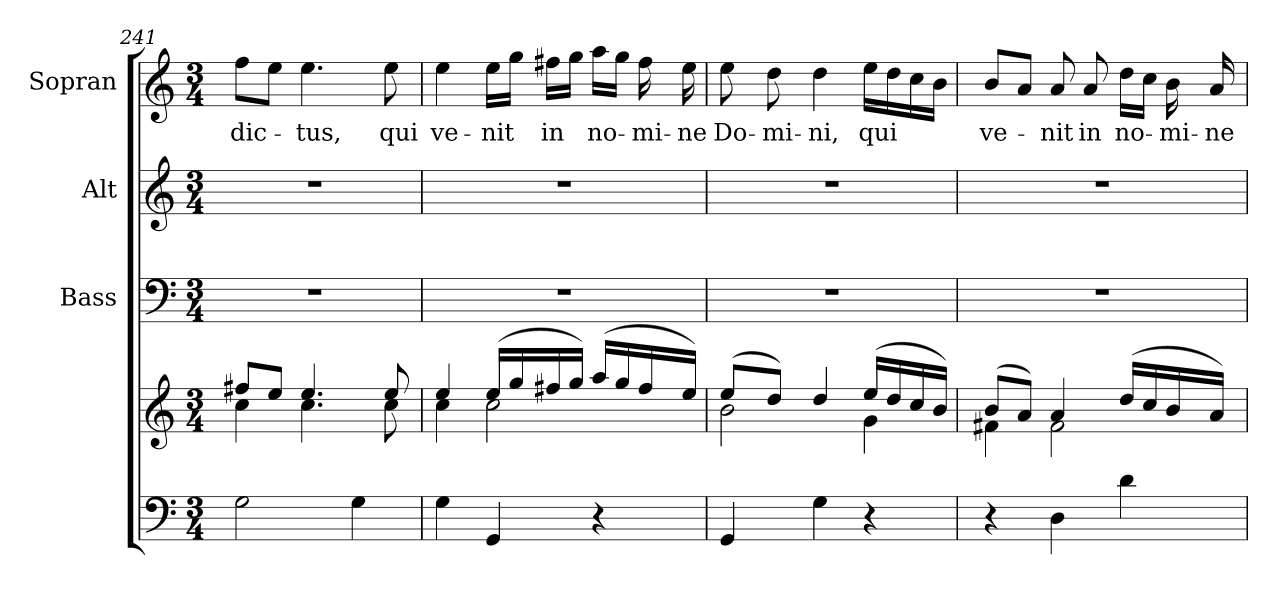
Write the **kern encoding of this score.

**kern	**kern	**kern	**kern	**kern	**text
*part4	*part4	*part3	*part2	*part1	*part1
*staff5	*staff4	*staff3	*staff2	*staff1	*staff1
*	*	*I"Bass	*I"Alt	*I"Sopran	*
*	*	*I'B.	*I'A.	*I'S.	*
*clefF4	*clefG2	*clefF4	*clefG2	*clefG2	*
*k[]	*k[]	*k[]	*k[]	*k[]	*
*C:	*C:	*C:	*C:	*C:	*
*M3/4	*M3/4	*M3/4	*M3/4	*M3/4	*
=241	=241	=241	=241	=241	=241
*	*^	*	*	*	*
!	!	!	!	!	!	!LO:LY:b
2G\	8ff#X/L	4cc\	2.r	2.r	8ff\L	-dic-
.	8ee/J	.	.	.	8ee\J	.
!	!	!	!	!	!	!LO:LY:b
.	4.ee/	4.cc\	.	.	4.ee\	-tus,
4G\	.	.	.	.	.	.
!	!	!	!	!	!	!LO:LY:b
.	8ee/	8cc\	.	.	8ee\	qui
=242	=242	=242	=242	=242	=242	=242
!	!	!	!	!	!	!LO:LY:b
4G\	4ee/	4cc\	2.r	2.r	4ee\	ve-
!	!	!	!	!	!	!LO:LY:b
4GG/	(>16ee/LL	2cc\	.	.	16ee\LL	-nit
.	16gg/	.	.	.	16gg\JJ	.
!	!	!	!	!	!	!LO:LY:b
.	16ff#X/	.	.	.	16ff#X\LL	in
.	16gg/JJ)	.	.	.	16gg\JJ	.
!	!	!	!	!	!	!LO:LY:b
4r	(>16aa/LL	.	.	.	16aa\LL	no-
.	16gg/	.	.	.	16gg\JJ	.
!	!	!	!	!	!	!LO:LY:b
.	16ff#/	.	.	.	16ff#\	-mi-
!	!	!	!	!	!	!LO:LY:b
.	16ee/JJ)	.	.	.	16ee\	-ne
=243	=243	=243	=243	=243	=243	=243
!	!	!	!	!	!	!LO:LY:b
4GG/	(>8ee/L	2b\	2.r	2.r	8ee\	Do-
!	!	!	!	!	!	!LO:LY:b
.	8dd/J)	.	.	.	8dd\	-mi-
!	!	!	!	!	!	!LO:LY:b
4G\	4dd/	.	.	.	4dd\	-ni,
!	!	!	!	!	!	!LO:LY:b
4r	(>16ee/LL	4g\	.	.	16ee\LL	qui
.	16dd/	.	.	.	16dd\	.
.	16cc/	.	.	.	16cc\	.
.	16b/JJ)	.	.	.	16b\JJ	.
!!LO:LB:g=z
=244	=244	=244	=244	=244	=244	=244
!	!	!	!	!	!	!LO:LY:b
4r	(>8b/L	4f#X\	2.r	2.r	8b/L	ve-
.	8a/J)	.	.	.	8a/J	.
!	!	!	!	!	!	!LO:LY:b
4D\	4a/	2f#\	.	.	8a/	-nit
!	!	!	!	!	!	!LO:LY:b
.	.	.	.	.	8a/	in
!	!	!	!	!	!	!LO:LY:b
4d\	(>16dd/LL	.	.	.	16dd\LL	no-
.	16cc/	.	.	.	16cc\JJ	.
!	!	!	!	!	!	!LO:LY:b
.	16b/	.	.	.	16b\	-mi-
!	!	!	!	!	!	!LO:LY:b
.	16a/JJ)	.	.	.	16a/	-ne
*	*v	*v	*	*	*	*
=	=	=	=	=	=
*-	*-	*-	*-	*-	*-
